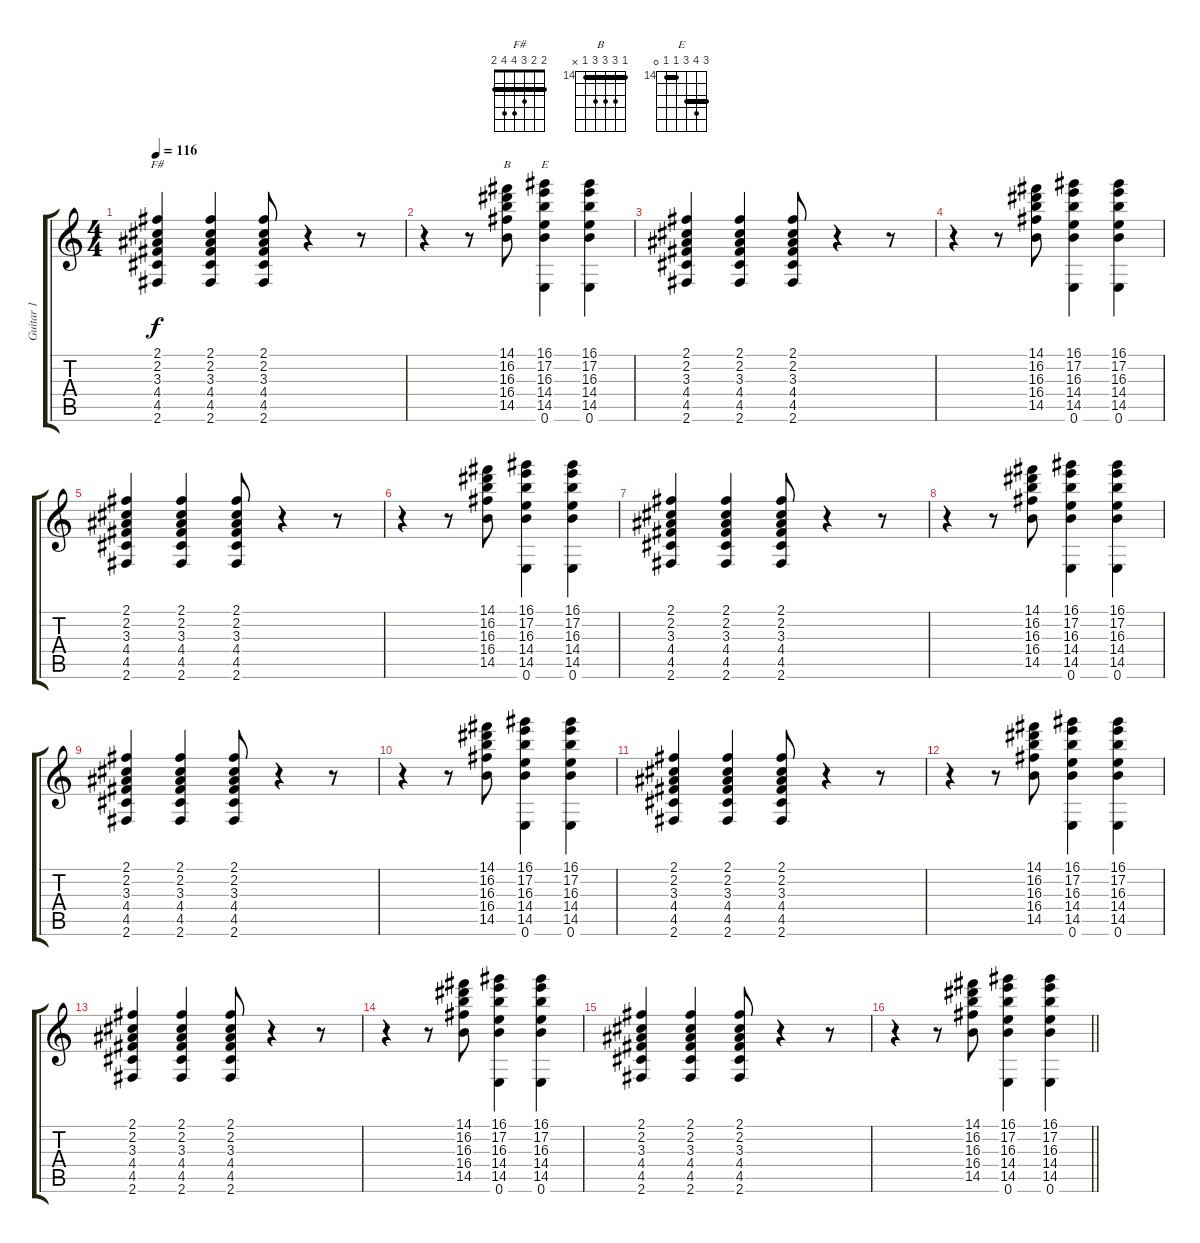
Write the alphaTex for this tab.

\track ("Guitar 1" "Guitar 1") {instrument electricguitarclean}
\staff {score tabs}
\tuning (E4 B3 G3 D3 A2 E2) {hide}
\chord ("F#" 2 2 3 4 4 2) {barre 2}
\chord ("B" 14 16 16 16 14 x) {firstfret 14 barre 14}
\chord ("E" 16 17 16 14 14 0) {firstfret 14 barre (14 16)}
\ts (4 4)
\tempo 116
\clef g2
\ks c
(2.1 2.2 3.3 4.4 4.5 2.6).4{ch "F#" dy f} (2.1 2.2 3.3 4.4 4.5 2.6).4 (2.1 2.2 3.3 4.4 4.5 2.6).8 r.4 r.8 |
r.4 r.8 (14.1 16.2 16.3 16.4 14.5).8{ch "B"} (16.1 17.2 16.3 14.4 14.5 0.6).4{ch "E"} (16.1 17.2 16.3 14.4 14.5 0.6).4 |
(2.1 2.2 3.3 4.4 4.5 2.6).4 (2.1 2.2 3.3 4.4 4.5 2.6).4 (2.1 2.2 3.3 4.4 4.5 2.6).8 r.4 r.8 |
r.4 r.8 (14.1 16.2 16.3 16.4 14.5).8 (16.1 17.2 16.3 14.4 14.5 0.6).4 (16.1 17.2 16.3 14.4 14.5 0.6).4 |
(2.1 2.2 3.3 4.4 4.5 2.6).4 (2.1 2.2 3.3 4.4 4.5 2.6).4 (2.1 2.2 3.3 4.4 4.5 2.6).8 r.4 r.8 |
r.4 r.8 (14.1 16.2 16.3 16.4 14.5).8 (16.1 17.2 16.3 14.4 14.5 0.6).4 (16.1 17.2 16.3 14.4 14.5 0.6).4 |
(2.1 2.2 3.3 4.4 4.5 2.6).4 (2.1 2.2 3.3 4.4 4.5 2.6).4 (2.1 2.2 3.3 4.4 4.5 2.6).8 r.4 r.8 |
r.4 r.8 (14.1 16.2 16.3 16.4 14.5).8 (16.1 17.2 16.3 14.4 14.5 0.6).4 (16.1 17.2 16.3 14.4 14.5 0.6).4 |
(2.1 2.2 3.3 4.4 4.5 2.6).4 (2.1 2.2 3.3 4.4 4.5 2.6).4 (2.1 2.2 3.3 4.4 4.5 2.6).8 r.4 r.8 |
r.4 r.8 (14.1 16.2 16.3 16.4 14.5).8 (16.1 17.2 16.3 14.4 14.5 0.6).4 (16.1 17.2 16.3 14.4 14.5 0.6).4 |
(2.1 2.2 3.3 4.4 4.5 2.6).4 (2.1 2.2 3.3 4.4 4.5 2.6).4 (2.1 2.2 3.3 4.4 4.5 2.6).8 r.4 r.8 |
r.4 r.8 (14.1 16.2 16.3 16.4 14.5).8 (16.1 17.2 16.3 14.4 14.5 0.6).4 (16.1 17.2 16.3 14.4 14.5 0.6).4 |
(2.1 2.2 3.3 4.4 4.5 2.6).4 (2.1 2.2 3.3 4.4 4.5 2.6).4 (2.1 2.2 3.3 4.4 4.5 2.6).8 r.4 r.8 |
r.4 r.8 (14.1 16.2 16.3 16.4 14.5).8 (16.1 17.2 16.3 14.4 14.5 0.6).4 (16.1 17.2 16.3 14.4 14.5 0.6).4 |
(2.1 2.2 3.3 4.4 4.5 2.6).4 (2.1 2.2 3.3 4.4 4.5 2.6).4 (2.1 2.2 3.3 4.4 4.5 2.6).8 r.4 r.8 |
\barLineRight lightlight
r.4 r.8 (14.1 16.2 16.3 16.4 14.5).8 (16.1 17.2 16.3 14.4 14.5 0.6).4 (16.1 17.2 16.3 14.4 14.5 0.6).4
